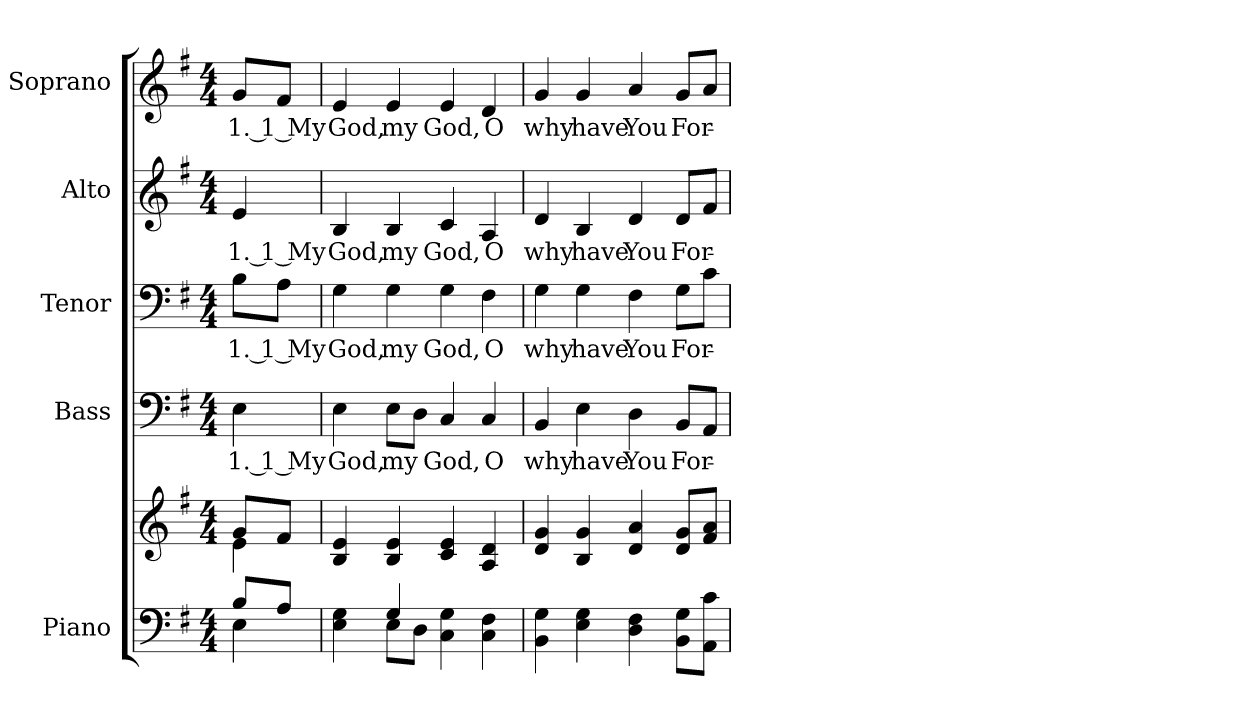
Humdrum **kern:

**kern	**kern	**kern	**text	**kern	**text	**kern	**text	**kern	**text
*part5	*part5	*part4	*part4	*part3	*part3	*part2	*part2	*part1	*part1
*staff6	*staff5	*staff4	*staff4	*staff3	*staff3	*staff2	*staff2	*staff1	*staff1
*I"Piano	*	*I"Bass	*	*I"Tenor	*	*I"Alto	*	*I"Soprano	*
*I'Pno.	*	*I'B.	*	*I'T.	*	*I'A.	*	*I'S.	*
!!LO:PB:g=z
*clefF4	*clefG2	*clefF4	*	*clefF4	*	*clefG2	*	*clefG2	*
*k[f#]	*k[f#]	*k[f#]	*	*k[f#]	*	*k[f#]	*	*k[f#]	*
*G:	*G:	*G:	*	*G:	*	*G:	*	*G:	*
*M4/4	*M4/4	*M4/4	*	*M4/4	*	*M4/4	*	*M4/4	*
*MM120	*MM120	*MM120	*	*MM120	*	*MM120	*	*MM120	*
=1	=1	=1	=1	=1	=1	=1	=1	=1	=1
*^	*^	*	*	*	*	*	*	*	*
!	!	!	!	!	!LO:LY:b:color=#000000	!	!	!	!	!	!
!	!	!	!	!	!	!	!LO:LY:b:color=#000000	!	!	!	!
!	!	!	!	!	!	!	!	!	!LO:LY:b:color=#000000	!	!
!	!	!	!	!	!	!	!	!	!	!	!LO:LY:b:color=#000000
8Bi/L	4Ei\	8gi/L	4ei\	4Ei\	1. 1 My	8Bi\L	1. 1 My	4ei/	1. 1 My	8gi/L	1. 1 My
8Ai/J	.	8f#i/J	.	.	.	8Ai\J	.	.	.	8f#i/J	.
*	*	*v	*v	*	*	*	*	*	*	*	*
=2	=2	=2	=2	=2	=2	=2	=2	=2	=2	=2
!	!	!	!	!LO:LY:b:color=#000000	!	!	!	!	!	!
!	!	!	!	!	!	!LO:LY:b:color=#000000	!	!	!	!
!	!	!	!	!	!	!	!	!LO:LY:b:color=#000000	!	!
!	!	!	!	!	!	!	!	!	!	!LO:LY:b:color=#000000
4Ei\ 4Gi	4ryy	4Bi/ 4ei	4Ei\	God,	4Gi\	God,	4Bi/	God,	4ei/	God,
!	!	!	!	!LO:LY:b:color=#000000	!	!	!	!	!	!
!	!	!	!	!	!	!LO:LY:b:color=#000000	!	!	!	!
!	!	!	!	!	!	!	!	!LO:LY:b:color=#000000	!	!
!	!	!	!	!	!	!	!	!	!	!LO:LY:b:color=#000000
4Gi/	8Ei\L	4Bi/ 4ei	8Ei\L	my	4Gi\	my	4Bi/	my	4ei/	my
.	8Di\J	.	8Di\J	.	.	.	.	.	.	.
!	!	!	!	!LO:LY:b:color=#000000	!	!	!	!	!	!
!	!	!	!	!	!	!LO:LY:b:color=#000000	!	!	!	!
!	!	!	!	!	!	!	!	!LO:LY:b:color=#000000	!	!
!	!	!	!	!	!	!	!	!	!	!LO:LY:b:color=#000000
4Ci\ 4Gi	2ryy	4ci/ 4ei	4Ci/	God,	4Gi\	God,	4ci/	God,	4ei/	God,
!	!	!	!	!LO:LY:b:color=#000000	!	!	!	!	!	!
!	!	!	!	!	!	!LO:LY:b:color=#000000	!	!	!	!
!	!	!	!	!	!	!	!	!LO:LY:b:color=#000000	!	!
!	!	!	!	!	!	!	!	!	!	!LO:LY:b:color=#000000
4Ci\ 4F#i	.	4Ai/ 4di	4Ci/	O	4F#i\	O	4Ai/	O	4di/	O
*v	*v	*	*	*	*	*	*	*	*	*
=3	=3	=3	=3	=3	=3	=3	=3	=3	=3
!	!	!	!LO:LY:b:color=#000000	!	!	!	!	!	!
!	!	!	!	!	!LO:LY:b:color=#000000	!	!	!	!
!	!	!	!	!	!	!	!LO:LY:b:color=#000000	!	!
!	!	!	!	!	!	!	!	!	!LO:LY:b:color=#000000
4BBi\ 4Gi	4di/ 4gi	4BBi/	why	4Gi\	why	4di/	why	4gi/	why
!	!	!	!LO:LY:b:color=#000000	!	!	!	!	!	!
!	!	!	!	!	!LO:LY:b:color=#000000	!	!	!	!
!	!	!	!	!	!	!	!LO:LY:b:color=#000000	!	!
!	!	!	!	!	!	!	!	!	!LO:LY:b:color=#000000
4Ei\ 4Gi	4Bi/ 4gi	4Ei\	have	4Gi\	have	4Bi/	have	4gi/	have
!	!	!	!LO:LY:b:color=#000000	!	!	!	!	!	!
!	!	!	!	!	!LO:LY:b:color=#000000	!	!	!	!
!	!	!	!	!	!	!	!LO:LY:b:color=#000000	!	!
!	!	!	!	!	!	!	!	!	!LO:LY:b:color=#000000
4Di\ 4F#i	4di/ 4ai	4Di\	You	4F#i\	You	4di/	You	4ai/	You
!	!	!	!LO:LY:b:color=#000000	!	!	!	!	!	!
!	!	!	!	!	!LO:LY:b:color=#000000	!	!	!	!
!	!	!	!	!	!	!	!LO:LY:b:color=#000000	!	!
!	!	!	!	!	!	!	!	!	!LO:LY:b:color=#000000
8BBi\ 8GiL	8di/ 8giL	8BBi/L	For-	8Gi\L	For-	8di/L	For-	8gi/L	For-
8AAi\ 8ciJ	8f#i/ 8aiJ	8AAi/J	.	8ci\J	.	8f#i/J	.	8ai/J	.
=	=	=	=	=	=	=	=	=	=
*-	*-	*-	*-	*-	*-	*-	*-	*-	*-
